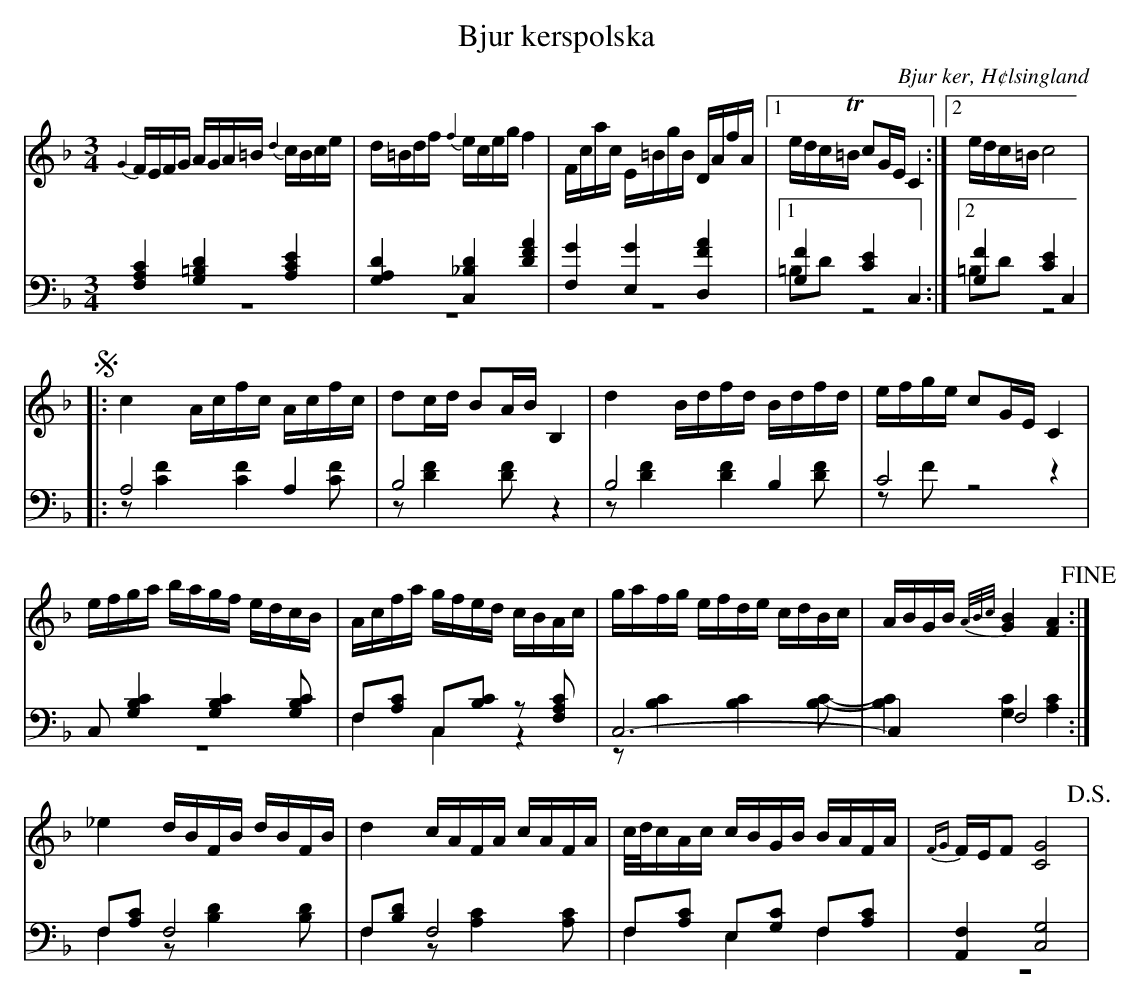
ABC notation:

X:1
T: Bjur kerspolska
O: Bjur ker, H¢lsingland
M: 3/4
L: 1/16
K: F
V:1
V:2
V:3 merge
V:1
{G2}FEFG AGA=B {d2}cBce|d=Bdf {f2}eceg f4|Fcac E=BgB DAfA|1 edcT=B c2GE C4:|2 edc=B c8 |
!segno! |:c4 Acfc Acfc|d2cd B2AB B,4|d4 Bdfd Bdfd|efge c2GE C4|
efga bagf edcB|Acfa gfed cBAc|gafg efde cdBc|ABGB {A/B/c/}[G4B4] [F4A4] !fine!:|
_e4 dBFB dBFB|d4 cAFA cAFA|c/d/cAc cBGB BAFA|{FG}FEF2 [C8G8] !D.S.!|
V:2 clef=bass
[F,4A,4C4] [G,4=B,4D4] [A,4C4E4]|[G,4A,4D4] [C,4_B,4D4] [D4F4A4]|[F,4G4] [E,4G4] [D,4F4A4]|1 [G,4F4] [C4E4] C,4:|2 [G,4F4] [C4E4] C,4 |
|:A,8 A,4|B,8 z4|B,8  B,4|C8 z4|
C,2 [G,4B,4C4] [G,4B,4C4] [G,2B,2C2]|F,2[A,2C2] C,2[B,2C2] z2 [F,2A,2C2]|C,12-|C,4 F,8:|
F,2[A,2C2] F,8|F,2[B,2D2] F,8|F,2[A,2C2] E,2[G,2C2] F,2[A,2C2]|[A,,4F,4] [C,8G,8] |
V:3 clef=bass
z12|z12|z12|1 =B,2D2 z8:|2 =B,2D2 z8|
|:z2 [C4F4] [C4F4] [C2F2]|z2 [D4F4] [D2F2] z4|z2 [D4F4] [D4F4] [D2F2]|z2 F2 z8|
z12|F,4 C,4 z4|z2 [B,4C4] [B,4C4] [B,2C2]-|[B,4C4] [G,4C4] [A,4C4]:|
F,4 z2 [B,4D4] [B,2D2]|F,4 z2 [A,4C4] [A,2C2]|F,4 E,4 F,4|z12|
